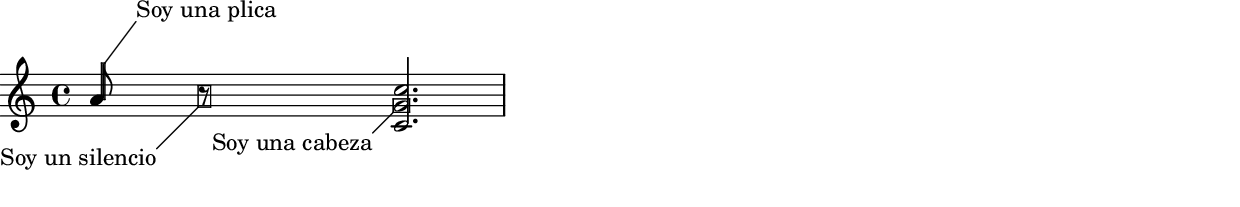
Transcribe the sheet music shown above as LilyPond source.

%% Generated by lilypond-book
%% Options: [exampleindent=10.16\mm,indent=0\mm,line-width=160\mm,quote]
\include "lilypond-book-preamble.ly"


% ****************************************************************
% Start cut-&-pastable-section
% ****************************************************************

#(ly:set-option 'eps-box-padding 3.000000)



\paper {
  indent = 0\mm
  line-width = 160\mm
  % offset the left padding, also add 1mm as lilypond creates cropped
  % images with a little space on the right
  line-width = #(- line-width (* mm  3.000000) (* mm 1))
  line-width = 160\mm - 2.0 * 10.16\mm
  % offset the left padding, also add 1mm as lilypond creates cropped
  % images with a little space on the right
  line-width = #(- line-width (* mm  3.000000) (* mm 1))
}

\layout {
  
}




% ****************************************************************
% ly snippet:
% ****************************************************************
\sourcefileline 925
\new Voice \with { \consists Balloon_engraver }
\relative c'' {
  \balloonGrobText #'Stem #'(3 . 4) \markup { "Soy una plica" }
  a8
  \balloonGrobText #'Rest #'(-4 . -4) \markup { "Soy un silencio" }
  r
  \balloonLengthOn
  <c, g'-\balloonText #'(-2 . -2) \markup { "Soy una cabeza" } c>2.
}



% ****************************************************************
% end ly snippet
% ****************************************************************
